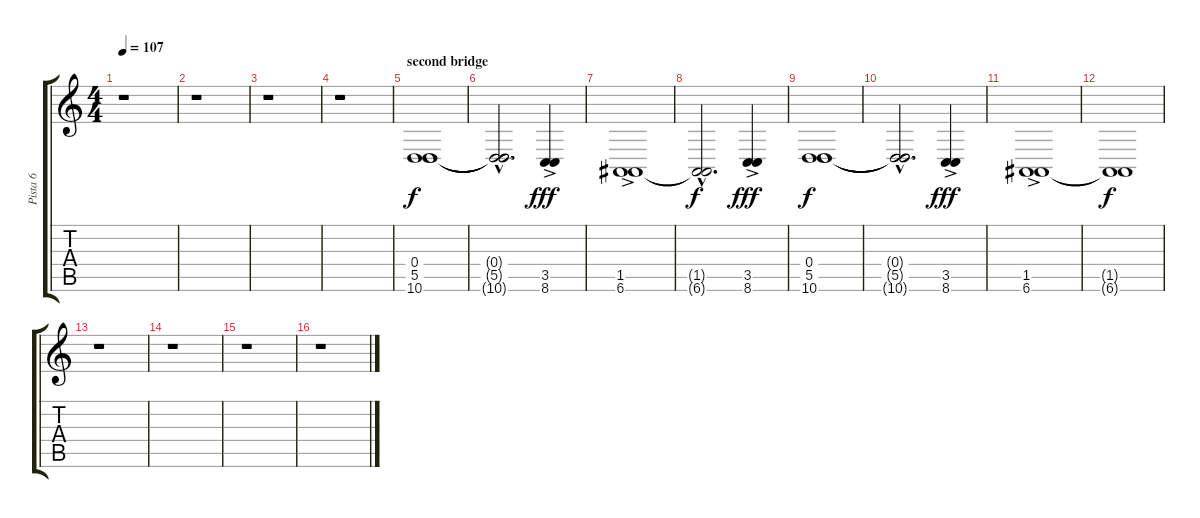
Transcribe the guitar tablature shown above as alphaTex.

\track ("Pista 6" "Pista 6") {instrument choiraahs}
\staff {score tabs}
\tuning (E4 B3 G3 D3 A2 E2) {hide}
\ts (4 4)
\tempo 107
\clef g2
\ks c
r.1{dy f} |
r.1 |
r.1 |
r.1 |
\section ("" "second bridge")
(0.4 5.5 10.6).1 |
(0.4{hac t} 5.5{hac t} 10.6{hac t}).2{d} (3.5{ac} 8.6{ac}).4{dy fff} |
(1.5{ac} 6.6{ac}).1 |
(1.5{hac t} 6.6{hac t}).2{d dy f} (3.5{ac} 8.6).4{dy fff} |
(0.4 5.5 10.6).1{dy f} |
(0.4{hac t} 5.5{hac t} 10.6{hac t}).2{d} (3.5{ac} 8.6{ac}).4{dy fff} |
(1.5{ac} 6.6{ac}).1 |
(1.5{t} 6.6{t}).1{dy f} |
r.1 |
r.1 |
r.1 |
r.1
